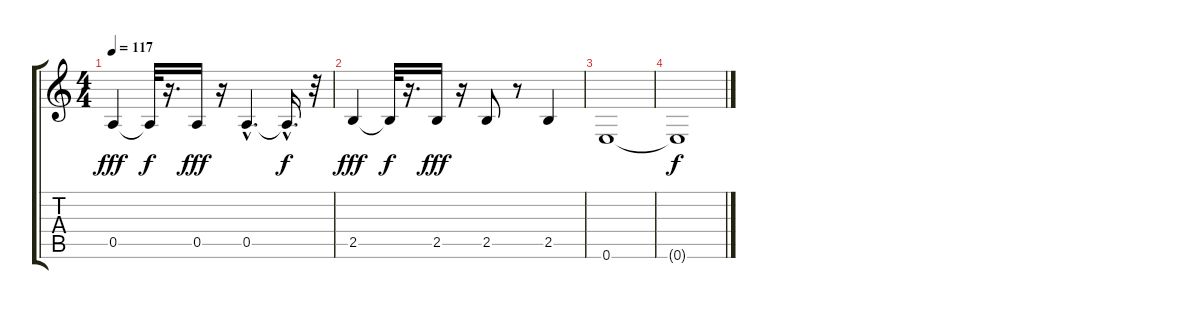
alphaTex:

\track "" {instrument acousticbass}
\staff {score tabs}
\tuning (E4 B3 G3 D3 A2 E2) {hide}
\ts (4 4)
\tempo 117
\clef g2
\ks c
0.5.4{dy fff} 0.5{t}.32{dy f} r.16{d} 0.5.16{dy fff} r.16 0.5{hac}.4{d} 0.5{hac t}.16{d dy f} r.32 |
2.5.4{dy fff} 2.5{t}.32{dy f} r.16{d} 2.5.16{dy fff} r.16 2.5.8 r.8 2.5.4 |
0.6.1 |
0.6{t}.1{dy f}
